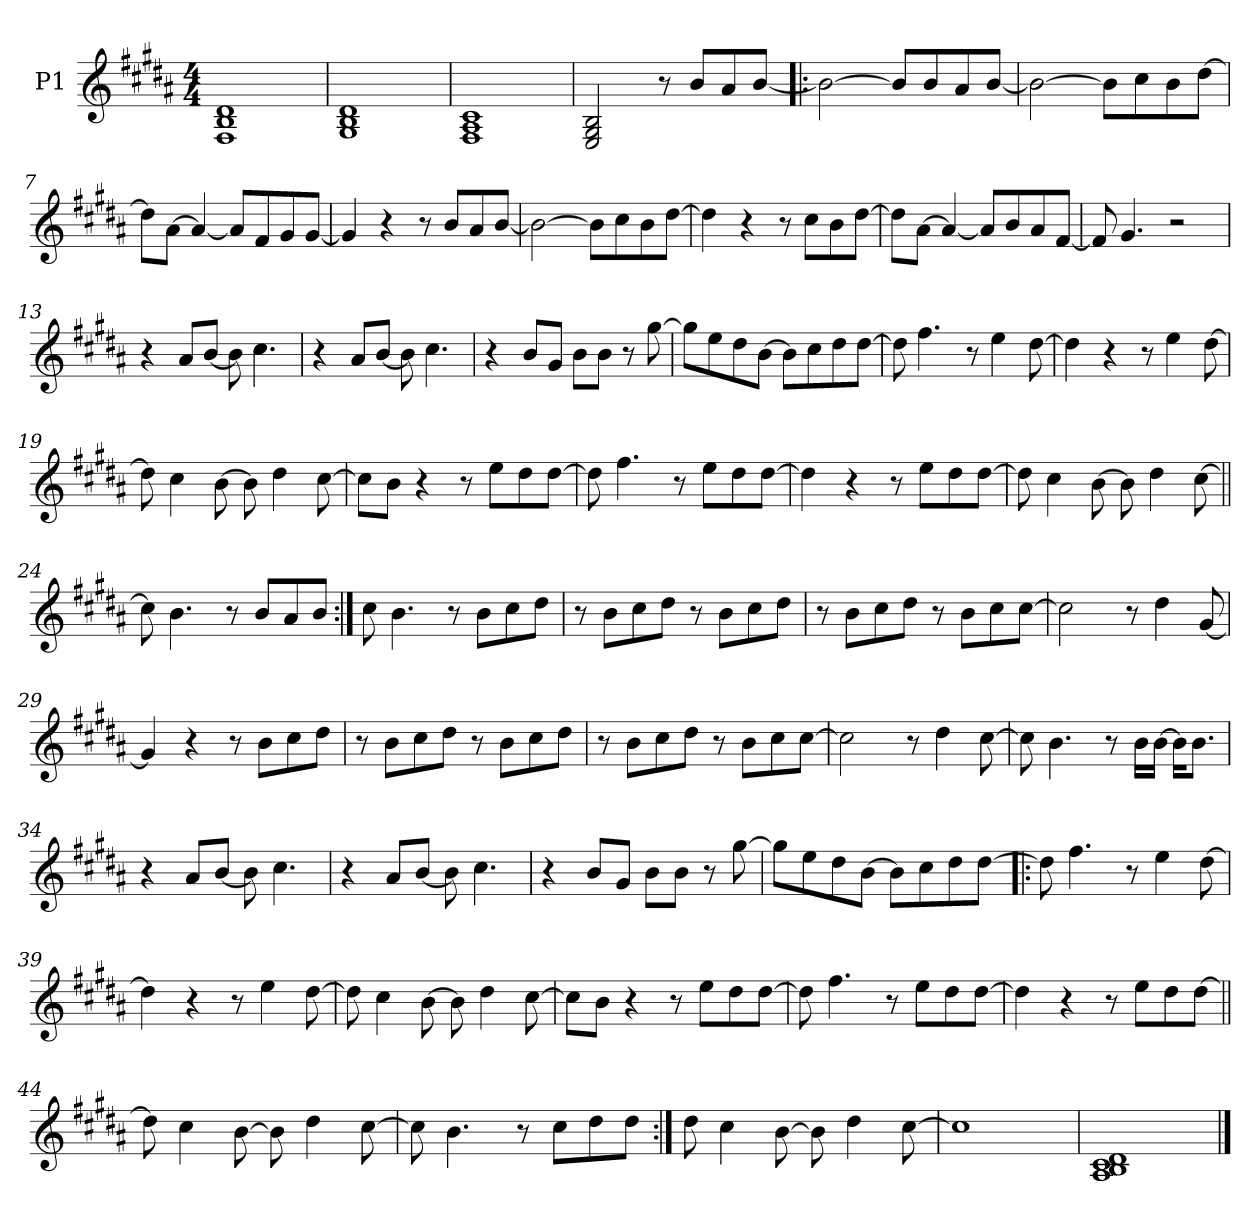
**kern
*part1
*staff1
*I"P1
*clefG2
*k[f#c#g#d#a#]
*M4/4
*MM92
=1
1F# 1B 1d#
=2
1G# 1B 1d#
=3
1F# 1A# 1c#
=4
2E/ 2G#/ 2B/
8r
8b/L
8a#/
[8b/J
=5!|:
2b\_
8b/L]
8b/
8a#/
[8b/J
=6
2b\_
8b\L]
8cc#\
8b\
[8dd#\J
!!LO:LB:g=z
=7
8dd#\L]
[8a#\J
4a#/_
8a#/L]
8f#/
8g#/
[8g#/J
=8
4g#/]
4r
8r
8b/L
8a#/
[8b/J
=9
2b\_
8b\L]
8cc#\
8b\
[8dd#\J
=10
4dd#\]
4r
8r
8cc#\L
8b\
[8dd#\J
=11
8dd#\L]
[8a#\J
4a#/_
8a#/L]
8b/
8a#/
[8f#/J
!!LO:LB:g=z
=12
8f#/]
4.g#/
2r
=13
4r
8a#/L
[8b/J
8b\]
4.cc#\
=14
4r
8a#/L
[8b/J
8b\]
4.cc#\
=15
4r
8b/L
8g#/J
8b\L
8b\J
8r
[8gg#\
=16
8gg#\L]
8ee\
8dd#\
[8b\J
8b\L]
8cc#\
8dd#\
[8dd#\J
!!LO:LB:g=z
=17
8dd#\]
4.ff#\
8r
4ee\
[8dd#\
=18
4dd#\]
4r
8r
4ee\
[8dd#\
=19
8dd#\]
4cc#\
[8b\
8b\]
4dd#\
[8cc#\
=20
8cc#\L]
8b\J
4r
8r
8ee\L
8dd#\
[8dd#\J
=21
8dd#\]
4.ff#\
8r
8ee\L
8dd#\
[8dd#\J
!!LO:LB:g=z
=22
4dd#\]
4r
8r
8ee\L
8dd#\
[8dd#\J
=23
8dd#\]
4cc#\
[8b\
8b\]
4dd#\
[8cc#\
=24||
8cc#\]
4.b\
8r
8b/L
8a#/
8b/J
=25:|!
8cc#\
4.b\
8r
8b\L
8cc#\
8dd#\J
=26
8r
8b\L
8cc#\
8dd#\J
8r
8b\L
8cc#\
8dd#\J
!!LO:LB:g=z
=27
8r
8b\L
8cc#\
8dd#\J
8r
8b\L
8cc#\
[8cc#\J
=28
2cc#\]
8r
4dd#\
[8g#/
=29
4g#/]
4r
8r
8b\L
8cc#\
8dd#\J
=30
8r
8b\L
8cc#\
8dd#\J
8r
8b\L
8cc#\
8dd#\J
=31
8r
8b\L
8cc#\
8dd#\J
8r
8b\L
8cc#\
[8cc#\J
!!LO:LB:g=z
=32
2cc#\]
8r
4dd#\
[8cc#\
=33
8cc#\]
4.b\
8r
16b\LL
[16b\JJ
16b\KL]
8.b\J
=34
4r
8a#/L
[8b/J
8b\]
4.cc#\
=35
4r
8a#/L
[8b/J
8b\]
4.cc#\
=36
4r
8b/L
8g#/J
8b\L
8b\J
8r
[8gg#\
!!LO:LB:g=z
=37
8gg#\L]
8ee\
8dd#\
[8b\J
8b\L]
8cc#\
8dd#\
[8dd#\J
=38!|:
8dd#\]
4.ff#\
8r
4ee\
[8dd#\
=39
4dd#\]
4r
8r
4ee\
[8dd#\
=40
8dd#\]
4cc#\
[8b\
8b\]
4dd#\
[8cc#\
=41
8cc#\L]
8b\J
4r
8r
8ee\L
8dd#\
[8dd#\J
!!LO:LB:g=z
=42
8dd#\]
4.ff#\
8r
8ee\L
8dd#\
[8dd#\J
=43
4dd#\]
4r
8r
8ee\L
8dd#\
[8dd#\J
=44||
8dd#\]
4cc#\
[8b\
8b\]
4dd#\
[8cc#\
=45
8cc#\]
4.b\
8r
8cc#\L
8dd#\
8dd#\J
=46:|!
8dd#\
4cc#\
[8b\
8b\]
4dd#\
[8cc#\
!!LO:LB:g=z
=47
1cc#]
=48
1A# 1B 1c# 1d#
==
*-
